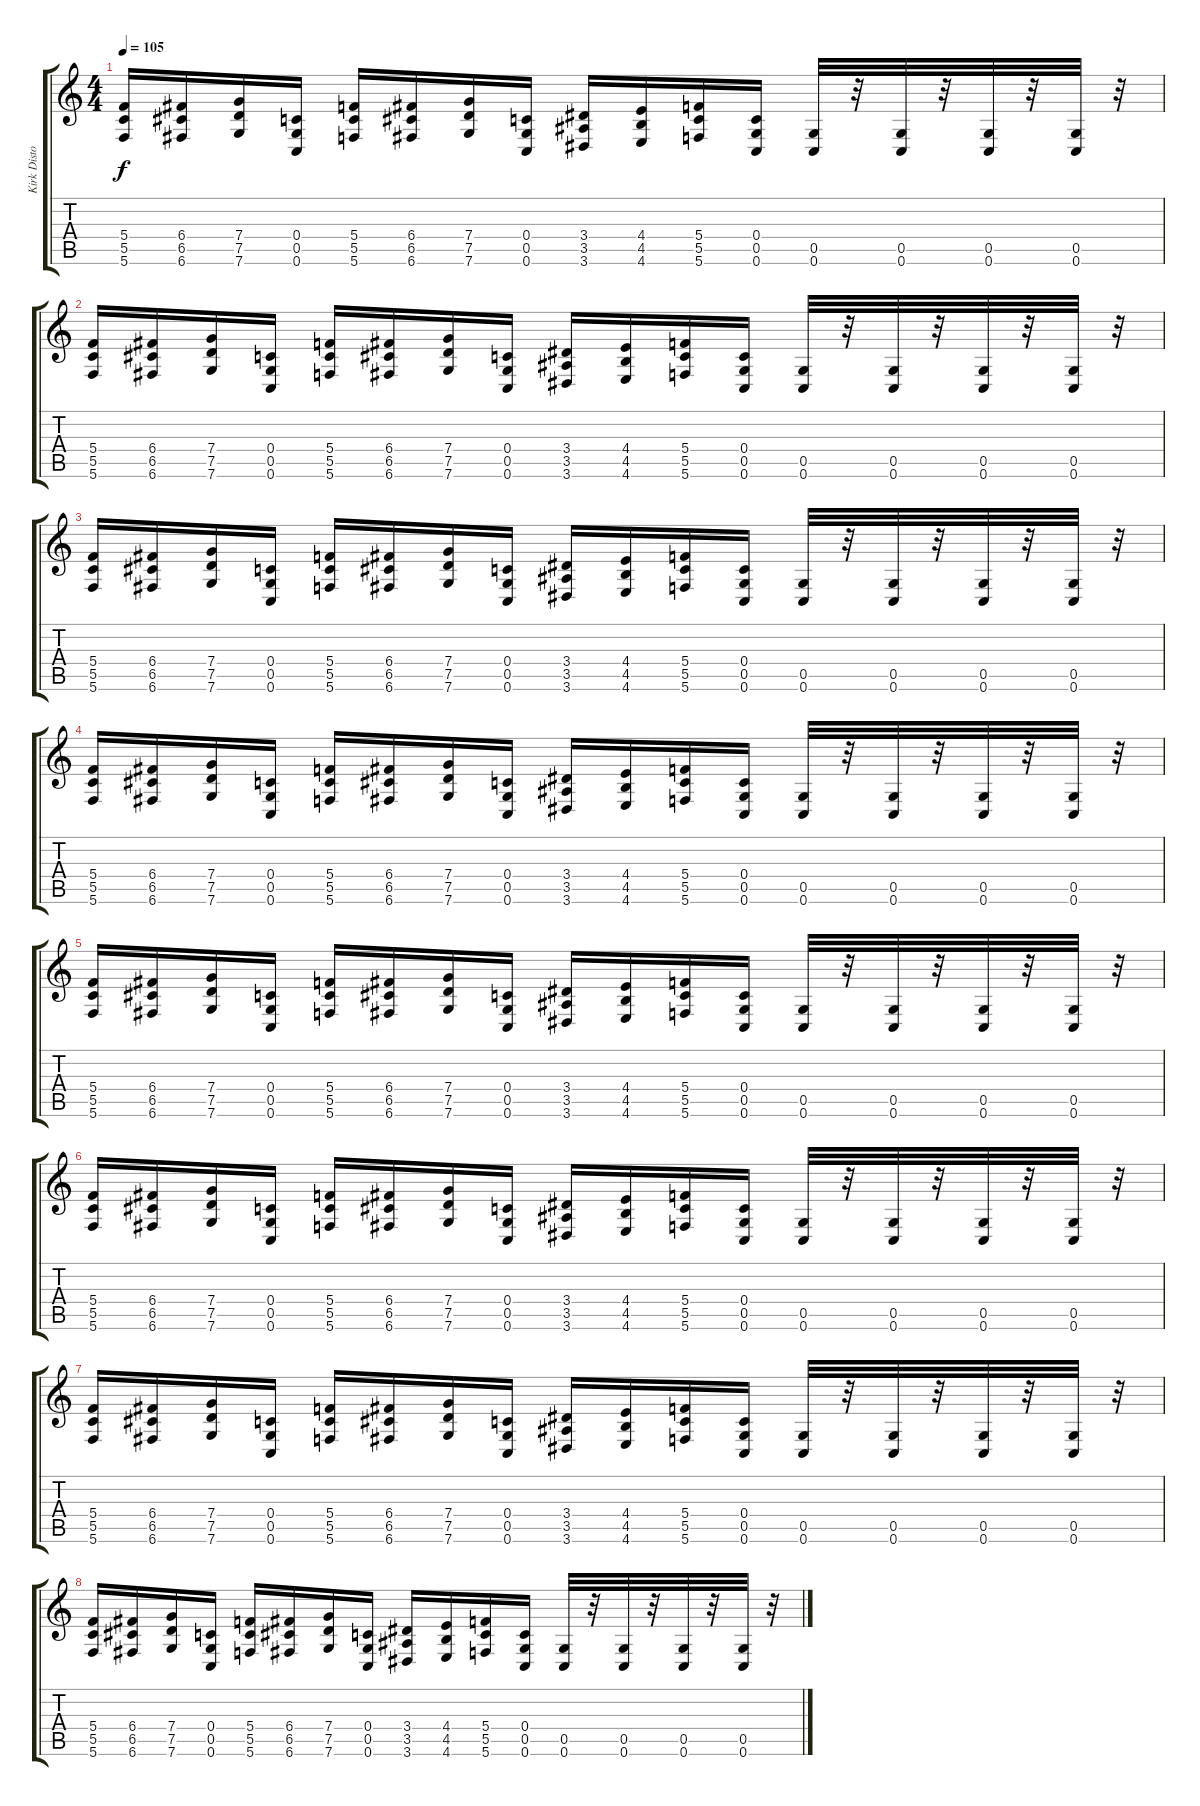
\track ("Kirk Distortion" "Kirk Disto") {instrument distortionguitar}
\staff {score tabs}
\tuning (D4 A3 F3 C3 G2 C2) {hide}
\ts (4 4)
\tempo 105
\clef g2
\ks c
(5.4 5.5 5.6).16{dy f} (6.4 6.5 6.6).16 (7.4 7.5 7.6).16 (0.4 0.5 0.6).16 (5.4 5.5 5.6).16 (6.4 6.5 6.6).16 (7.4 7.5 7.6).16 (0.4 0.5 0.6).16 (3.4 3.5 3.6).16 (4.4 4.5 4.6).16 (5.4 5.5 5.6).16 (0.4 0.5 0.6).16 (0.5 0.6).32 r.32 (0.5 0.6).32 r.32 (0.5 0.6).32 r.32 (0.5 0.6).32 r.32 |
(5.4 5.5 5.6).16 (6.4 6.5 6.6).16 (7.4 7.5 7.6).16 (0.4 0.5 0.6).16 (5.4 5.5 5.6).16 (6.4 6.5 6.6).16 (7.4 7.5 7.6).16 (0.4 0.5 0.6).16 (3.4 3.5 3.6).16 (4.4 4.5 4.6).16 (5.4 5.5 5.6).16 (0.4 0.5 0.6).16 (0.5 0.6).32 r.32 (0.5 0.6).32 r.32 (0.5 0.6).32 r.32 (0.5 0.6).32 r.32 |
(5.4 5.5 5.6).16 (6.4 6.5 6.6).16 (7.4 7.5 7.6).16 (0.4 0.5 0.6).16 (5.4 5.5 5.6).16 (6.4 6.5 6.6).16 (7.4 7.5 7.6).16 (0.4 0.5 0.6).16 (3.4 3.5 3.6).16 (4.4 4.5 4.6).16 (5.4 5.5 5.6).16 (0.4 0.5 0.6).16 (0.5 0.6).32 r.32 (0.5 0.6).32 r.32 (0.5 0.6).32 r.32 (0.5 0.6).32 r.32 |
(5.4 5.5 5.6).16 (6.4 6.5 6.6).16 (7.4 7.5 7.6).16 (0.4 0.5 0.6).16 (5.4 5.5 5.6).16 (6.4 6.5 6.6).16 (7.4 7.5 7.6).16 (0.4 0.5 0.6).16 (3.4 3.5 3.6).16 (4.4 4.5 4.6).16 (5.4 5.5 5.6).16 (0.4 0.5 0.6).16 (0.5 0.6).32 r.32 (0.5 0.6).32 r.32 (0.5 0.6).32 r.32 (0.5 0.6).32 r.32 |
(5.4 5.5 5.6).16 (6.4 6.5 6.6).16 (7.4 7.5 7.6).16 (0.4 0.5 0.6).16 (5.4 5.5 5.6).16 (6.4 6.5 6.6).16 (7.4 7.5 7.6).16 (0.4 0.5 0.6).16 (3.4 3.5 3.6).16 (4.4 4.5 4.6).16 (5.4 5.5 5.6).16 (0.4 0.5 0.6).16 (0.5 0.6).32 r.32 (0.5 0.6).32 r.32 (0.5 0.6).32 r.32 (0.5 0.6).32 r.32 |
(5.4 5.5 5.6).16 (6.4 6.5 6.6).16 (7.4 7.5 7.6).16 (0.4 0.5 0.6).16 (5.4 5.5 5.6).16 (6.4 6.5 6.6).16 (7.4 7.5 7.6).16 (0.4 0.5 0.6).16 (3.4 3.5 3.6).16 (4.4 4.5 4.6).16 (5.4 5.5 5.6).16 (0.4 0.5 0.6).16 (0.5 0.6).32 r.32 (0.5 0.6).32 r.32 (0.5 0.6).32 r.32 (0.5 0.6).32 r.32 |
(5.4 5.5 5.6).16 (6.4 6.5 6.6).16 (7.4 7.5 7.6).16 (0.4 0.5 0.6).16 (5.4 5.5 5.6).16 (6.4 6.5 6.6).16 (7.4 7.5 7.6).16 (0.4 0.5 0.6).16 (3.4 3.5 3.6).16 (4.4 4.5 4.6).16 (5.4 5.5 5.6).16 (0.4 0.5 0.6).16 (0.5 0.6).32 r.32 (0.5 0.6).32 r.32 (0.5 0.6).32 r.32 (0.5 0.6).32 r.32 |
(5.4 5.5 5.6).16 (6.4 6.5 6.6).16 (7.4 7.5 7.6).16 (0.4 0.5 0.6).16 (5.4 5.5 5.6).16 (6.4 6.5 6.6).16 (7.4 7.5 7.6).16 (0.4 0.5 0.6).16 (3.4 3.5 3.6).16 (4.4 4.5 4.6).16 (5.4 5.5 5.6).16 (0.4 0.5 0.6).16 (0.5 0.6).32 r.32 (0.5 0.6).32 r.32 (0.5 0.6).32 r.32 (0.5 0.6).32 r.32
